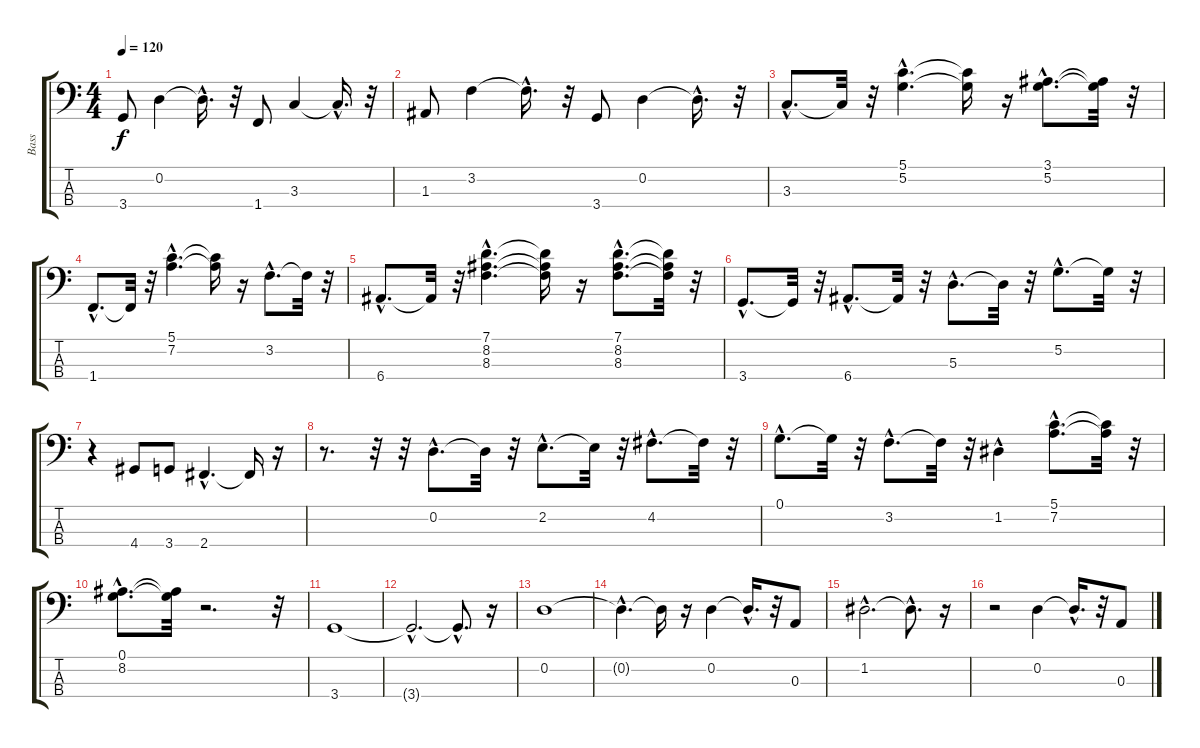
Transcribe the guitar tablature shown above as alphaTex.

\track ("Bass" "Bass") {instrument electricbassfinger}
\staff {score tabs}
\tuning (G2 D2 A1 E1) {hide}
\ts (4 4)
\tempo 120
\clef f4
\ks c
3.4.8{dy f} 0.2.4 0.2{hac t}.16{d} r.32 1.4.8 3.3.4 3.3{hac t}.16{d} r.32 |
1.3.8 3.2.4 3.2{hac t}.16{d} r.32 3.4.8 0.2.4 0.2{hac t}.16{d} r.32 |
3.3{hac}.8{d} 3.3{t}.32 r.32 (5.1{hac} 5.2{hac}).4{d} (5.1{t} 5.2{t}).16 r.16 (3.1{hac} 5.2{hac}).8{d} (3.1{t} 5.2{t}).32 r.32 |
1.4{hac}.8{d} 1.4{t}.32 r.32 (5.1{hac} 7.2{hac}).4{d} (5.1{t} 7.2{t}).16 r.16 3.2{hac}.8{d} 3.2{t}.32 r.32 |
6.4{hac}.8{d} 6.4{t}.32 r.32 (7.1{hac} 8.2{hac} 8.3{hac}).4{d} (7.1{t} 8.2{t} 8.3{t}).16 r.16 (7.1{hac} 8.2{hac} 8.3{hac}).8{d} (7.1{t} 8.2{t} 8.3{t}).32 r.32 |
3.4{hac}.8{d} 3.4{t}.32 r.32 6.4{hac}.8{d} 6.4{t}.32 r.32 5.3{hac}.8{d} 5.3{t}.32 r.32 5.2{hac}.8{d} 5.2{t}.32 r.32 |
r.4 4.4.8 3.4.8 2.4{hac}.4{d} 2.4{t}.16 r.16 |
r.8{d} r.32 r.32 0.2{hac}.8{d} 0.2{t}.32 r.32 2.2{hac}.8{d} 2.2{t}.32 r.32 4.2{hac}.8{d} 4.2{t}.32 r.32 |
0.1{hac}.8{d} 0.1{t}.32 r.32 3.2{hac}.8{d} 3.2{t}.32 r.32 1.2{hac}.4 (5.1{hac} 7.2{hac}).8{d} (5.1{t} 7.2{t}).32 r.32 |
(0.1{hac} 8.2{hac}).8{d} (0.1{t} 8.2{t}).32 r.2{d} r.32 |
3.4.1 |
3.4{hac t}.2{d} 3.4{hac t}.8{d} r.16 |
0.2.1 |
0.2{hac t}.4{d} 0.2{t}.16 r.16 0.2.4 0.2{hac t}.16{d} r.32 0.3.8 |
1.2{hac}.2{d} 1.2{hac t}.8{d} r.16 |
r.2 0.2.4 0.2{hac t}.16{d} r.32 0.3.8
